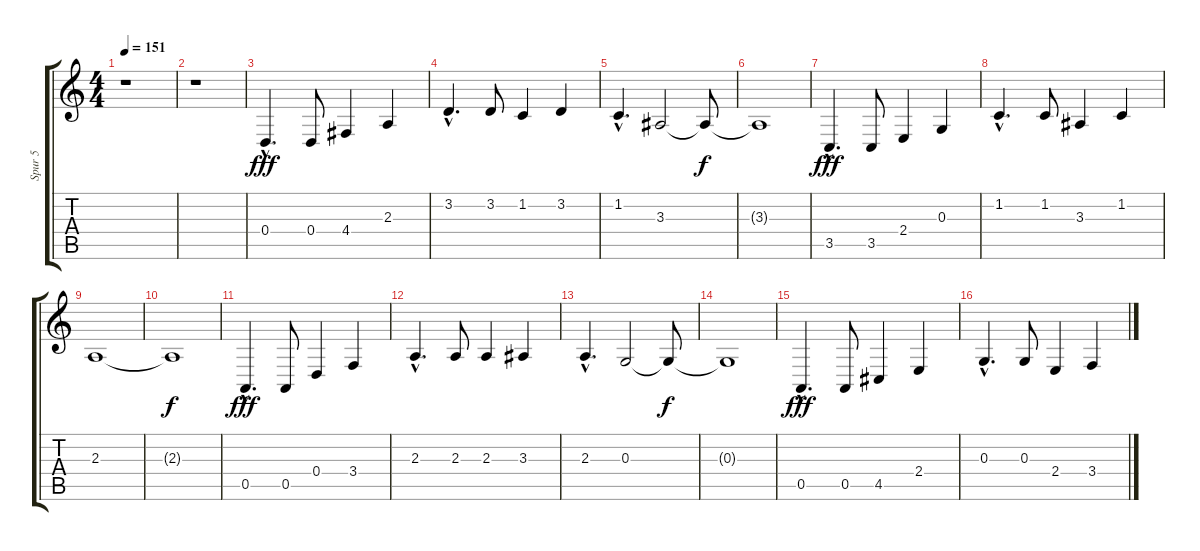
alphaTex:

\track ("Spur 5" "Spur 5") {instrument acousticgrandpiano}
\staff {score tabs}
\tuning (E4 B3 G3 D3 A2 E2) {hide}
\ts (4 4)
\tempo 151
\clef g2
\ks c
r.1{dy f} |
r.1 |
0.4{hac}.4{d dy fff} 0.4.8 4.4.4 2.3.4 |
3.2{hac}.4{d} 3.2.8 1.2.4 3.2.4 |
1.2{hac}.4{d} 3.3.2 3.3{t}.8{dy f} |
3.3{t}.1 |
3.5{hac}.4{d dy fff} 3.5.8 2.4.4 0.3.4 |
1.2{hac}.4{d} 1.2.8 3.3.4 1.2.4 |
2.3.1 |
2.3{t}.1{dy f} |
0.5{hac}.4{d dy fff} 0.5.8 0.4.4 3.4.4 |
2.3{hac}.4{d} 2.3.8 2.3.4 3.3.4 |
2.3{hac}.4{d} 0.3.2 0.3{t}.8{dy f} |
0.3{t}.1 |
0.5{hac}.4{d dy fff} 0.5.8 4.5.4 2.4.4 |
0.3{hac}.4{d} 0.3.8 2.4.4 3.4.4
